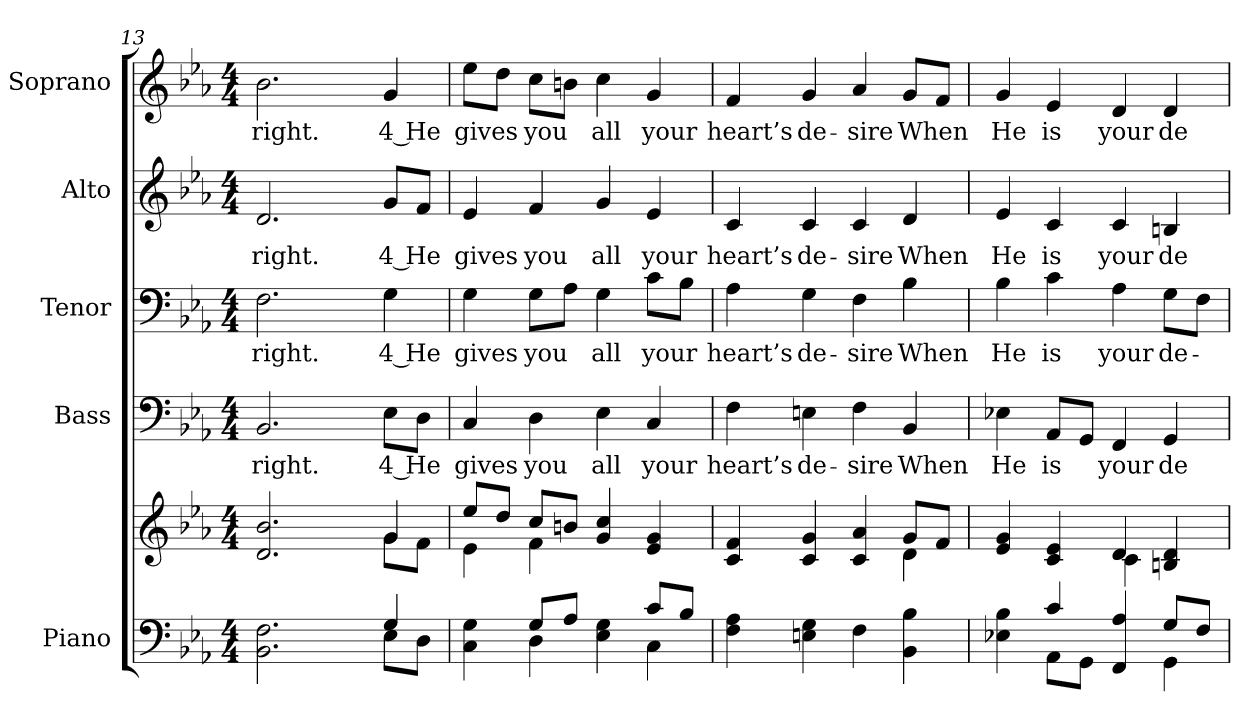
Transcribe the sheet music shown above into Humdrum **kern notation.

**kern	**kern	**kern	**text	**kern	**text	**kern	**text	**kern	**text
*part5	*part5	*part4	*part4	*part3	*part3	*part2	*part2	*part1	*part1
*staff6	*staff5	*staff4	*staff4	*staff3	*staff3	*staff2	*staff2	*staff1	*staff1
*I"Piano	*	*I"Bass	*	*I"Tenor	*	*I"Alto	*	*I"Soprano	*
*I'Pno.	*	*I'B.	*	*I'T.	*	*I'A.	*	*I'S.	*
!!LO:PB:g=z
*clefF4	*clefG2	*clefF4	*	*clefF4	*	*clefG2	*	*clefG2	*
*k[b-e-a-]	*k[b-e-a-]	*k[b-e-a-]	*	*k[b-e-a-]	*	*k[b-e-a-]	*	*k[b-e-a-]	*
*E-:	*E-:	*E-:	*	*E-:	*	*E-:	*	*E-:	*
*M4/4	*M4/4	*M4/4	*	*M4/4	*	*M4/4	*	*M4/4	*
=13	=13	=13	=13	=13	=13	=13	=13	=13	=13
*^	*^	*	*	*	*	*	*	*	*
!	!	!	!	!	!LO:LY:b:color=#000000	!	!	!	!	!	!
!	!	!	!	!	!	!	!LO:LY:b:color=#000000	!	!	!	!
!	!	!	!	!	!	!	!	!	!LO:LY:b:color=#000000	!	!
!	!	!	!	!	!	!	!	!	!	!	!LO:LY:b:color=#000000
2.BB-i\ 2.Fi	2ryy	2.di/ 2.b-i	2ryy	2.BB-i/	right.	2.Fi\	right.	2.di/	right.	2.b-i\	right.
.	4ryy	.	4ryy	.	.	.	.	.	.	.	.
!	!	!	!	!	!LO:LY:b:color=#000000	!	!	!	!	!	!
!	!	!	!	!	!	!	!LO:LY:b:color=#000000	!	!	!	!
!	!	!	!	!	!	!	!	!	!LO:LY:b:color=#000000	!	!
!	!	!	!	!	!	!	!	!	!	!	!LO:LY:b:color=#000000
4Gi/	8E-i\L	4gi/	8gi\L	8E-i\L	4 He	4Gi\	4 He	8gi/L	4 He	4gi/	4 He
.	8Di\J	.	8fi\J	8Di\J	.	.	.	8fi/J	.	.	.
=14	=14	=14	=14	=14	=14	=14	=14	=14	=14	=14	=14
!	!	!	!	!	!LO:LY:b:color=#000000	!	!	!	!	!	!
!	!	!	!	!	!	!	!LO:LY:b:color=#000000	!	!	!	!
!	!	!	!	!	!	!	!	!	!LO:LY:b:color=#000000	!	!
!	!	!	!	!	!	!	!	!	!	!	!LO:LY:b:color=#000000
4Ci\ 4Gi	4ryy	8ee-i/L	4e-i\	4Ci/	gives	4Gi\	gives	4e-i/	gives	8ee-i\L	gives
.	.	8ddi/J	.	.	.	.	.	.	.	8ddi\J	.
!	!	!	!	!	!LO:LY:b:color=#000000	!	!	!	!	!	!
!	!	!	!	!	!	!	!LO:LY:b:color=#000000	!	!	!	!
!	!	!	!	!	!	!	!	!	!LO:LY:b:color=#000000	!	!
!	!	!	!	!	!	!	!	!	!	!	!LO:LY:b:color=#000000
8Gi/L	4Di\	8cci/L	4fi\	4Di\	you	8Gi\L	you	4fi/	you	8cci\L	you
8A-i/J	.	8bni/J	.	.	.	8A-i\J	.	.	.	8bni\J	.
!	!	!	!	!	!LO:LY:b:color=#000000	!	!	!	!	!	!
!	!	!	!	!	!	!	!LO:LY:b:color=#000000	!	!	!	!
!	!	!	!	!	!	!	!	!	!LO:LY:b:color=#000000	!	!
!	!	!	!	!	!	!	!	!	!	!	!LO:LY:b:color=#000000
4E-i\ 4Gi	4ryy	4gi/ 4cci	2ryy	4E-i\	all	4Gi\	all	4gi/	all	4cci\	all
!	!	!	!	!	!LO:LY:b:color=#000000	!	!	!	!	!	!
!	!	!	!	!	!	!	!LO:LY:b:color=#000000	!	!	!	!
!	!	!	!	!	!	!	!	!	!LO:LY:b:color=#000000	!	!
!	!	!	!	!	!	!	!	!	!	!	!LO:LY:b:color=#000000
8ci/L	4Ci\	4e-i/ 4gi	.	4Ci/	your	8ci\L	your	4e-i/	your	4gi/	your
8B-i/J	.	.	.	.	.	8B-i\J	.	.	.	.	.
*v	*v	*	*	*	*	*	*	*	*	*	*
=15	=15	=15	=15	=15	=15	=15	=15	=15	=15	=15
!	!	!	!	!LO:LY:b:color=#000000	!	!	!	!	!	!
!	!	!	!	!	!	!LO:LY:b:color=#000000	!	!	!	!
!	!	!	!	!	!	!	!	!LO:LY:b:color=#000000	!	!
!	!	!	!	!	!	!	!	!	!	!LO:LY:b:color=#000000
4Fi\ 4A-i	4ci/ 4fi	2ryy	4Fi\	heart’s	4A-i\	heart’s	4ci/	heart’s	4fi/	heart’s
!	!	!	!	!LO:LY:b:color=#000000	!	!	!	!	!	!
!	!	!	!	!	!	!LO:LY:b:color=#000000	!	!	!	!
!	!	!	!	!	!	!	!	!LO:LY:b:color=#000000	!	!
!	!	!	!	!	!	!	!	!	!	!LO:LY:b:color=#000000
4Eni\ 4Gi	4ci/ 4gi	.	4Eni\	de-	4Gi\	de-	4ci/	de-	4gi/	de-
!	!	!	!	!LO:LY:b:color=#000000	!	!	!	!	!	!
!	!	!	!	!	!	!LO:LY:b:color=#000000	!	!	!	!
!	!	!	!	!	!	!	!	!LO:LY:b:color=#000000	!	!
!	!	!	!	!	!	!	!	!	!	!LO:LY:b:color=#000000
4Fi\	4ci/ 4a-i	4ryy	4Fi\	-sire	4Fi\	-sire	4ci/	-sire	4a-i/	-sire
!	!	!	!	!LO:LY:b:color=#000000	!	!	!	!	!	!
!	!	!	!	!	!	!LO:LY:b:color=#000000	!	!	!	!
!	!	!	!	!	!	!	!	!LO:LY:b:color=#000000	!	!
!	!	!	!	!	!	!	!	!	!	!LO:LY:b:color=#000000
4BB-i\ 4B-i	8gi/L	4di\	4BB-i/	When	4B-i\	When	4di/	When	8gi/L	When
.	8fi/J	.	.	.	.	.	.	.	8fi/J	.
=16	=16	=16	=16	=16	=16	=16	=16	=16	=16	=16
*^	*	*	*	*	*	*	*	*	*	*
!	!	!	!	!	!LO:LY:b:color=#000000	!	!	!	!	!	!
!	!	!	!	!	!	!	!LO:LY:b:color=#000000	!	!	!	!
!	!	!	!	!	!	!	!	!	!LO:LY:b:color=#000000	!	!
!	!	!	!	!	!	!	!	!	!	!	!LO:LY:b:color=#000000
4E-Xi\ 4B-i	4ryy	4e-i/ 4gi	2ryy	4E-Xi\	He	4B-i\	He	4e-i/	He	4gi/	He
!	!	!	!	!	!LO:LY:b:color=#000000	!	!	!	!	!	!
!	!	!	!	!	!	!	!LO:LY:b:color=#000000	!	!	!	!
!	!	!	!	!	!	!	!	!	!LO:LY:b:color=#000000	!	!
!	!	!	!	!	!	!	!	!	!	!	!LO:LY:b:color=#000000
4ci/	8AA-i\L	4ci/ 4e-i	.	8AA-i/L	is	4ci\	is	4ci/	is	4e-i/	is
.	8GGi\J	.	.	8GGi/J	.	.	.	.	.	.	.
!	!	!	!	!	!LO:LY:b:color=#000000	!	!	!	!	!	!
!	!	!	!	!	!	!	!LO:LY:b:color=#000000	!	!	!	!
!	!	!	!	!	!	!	!	!	!LO:LY:b:color=#000000	!	!
!	!	!	!	!	!	!	!	!	!	!	!LO:LY:b:color=#000000
4FFi/ 4A-i	4ryy	4di/	4ci\	4FFi/	your	4A-i\	your	4ci/	your	4di/	your
!	!	!	!	!	!LO:LY:b:color=#000000	!	!	!	!	!	!
!	!	!	!	!	!	!	!LO:LY:b:color=#000000	!	!	!	!
!	!	!	!	!	!	!	!	!	!LO:LY:b:color=#000000	!	!
!	!	!	!	!	!	!	!	!	!	!	!LO:LY:b:color=#000000
8Gi/L	4GGi\	4Bni/ 4di	4ryy	4GGi/	de-	8Gi\L	de-	4Bni/	de-	4di/	de-
8Fi/J	.	.	.	.	.	8Fi\J	.	.	.	.	.
*v	*v	*	*	*	*	*	*	*	*	*	*
*	*v	*v	*	*	*	*	*	*	*	*
=	=	=	=	=	=	=	=	=	=
*-	*-	*-	*-	*-	*-	*-	*-	*-	*-
